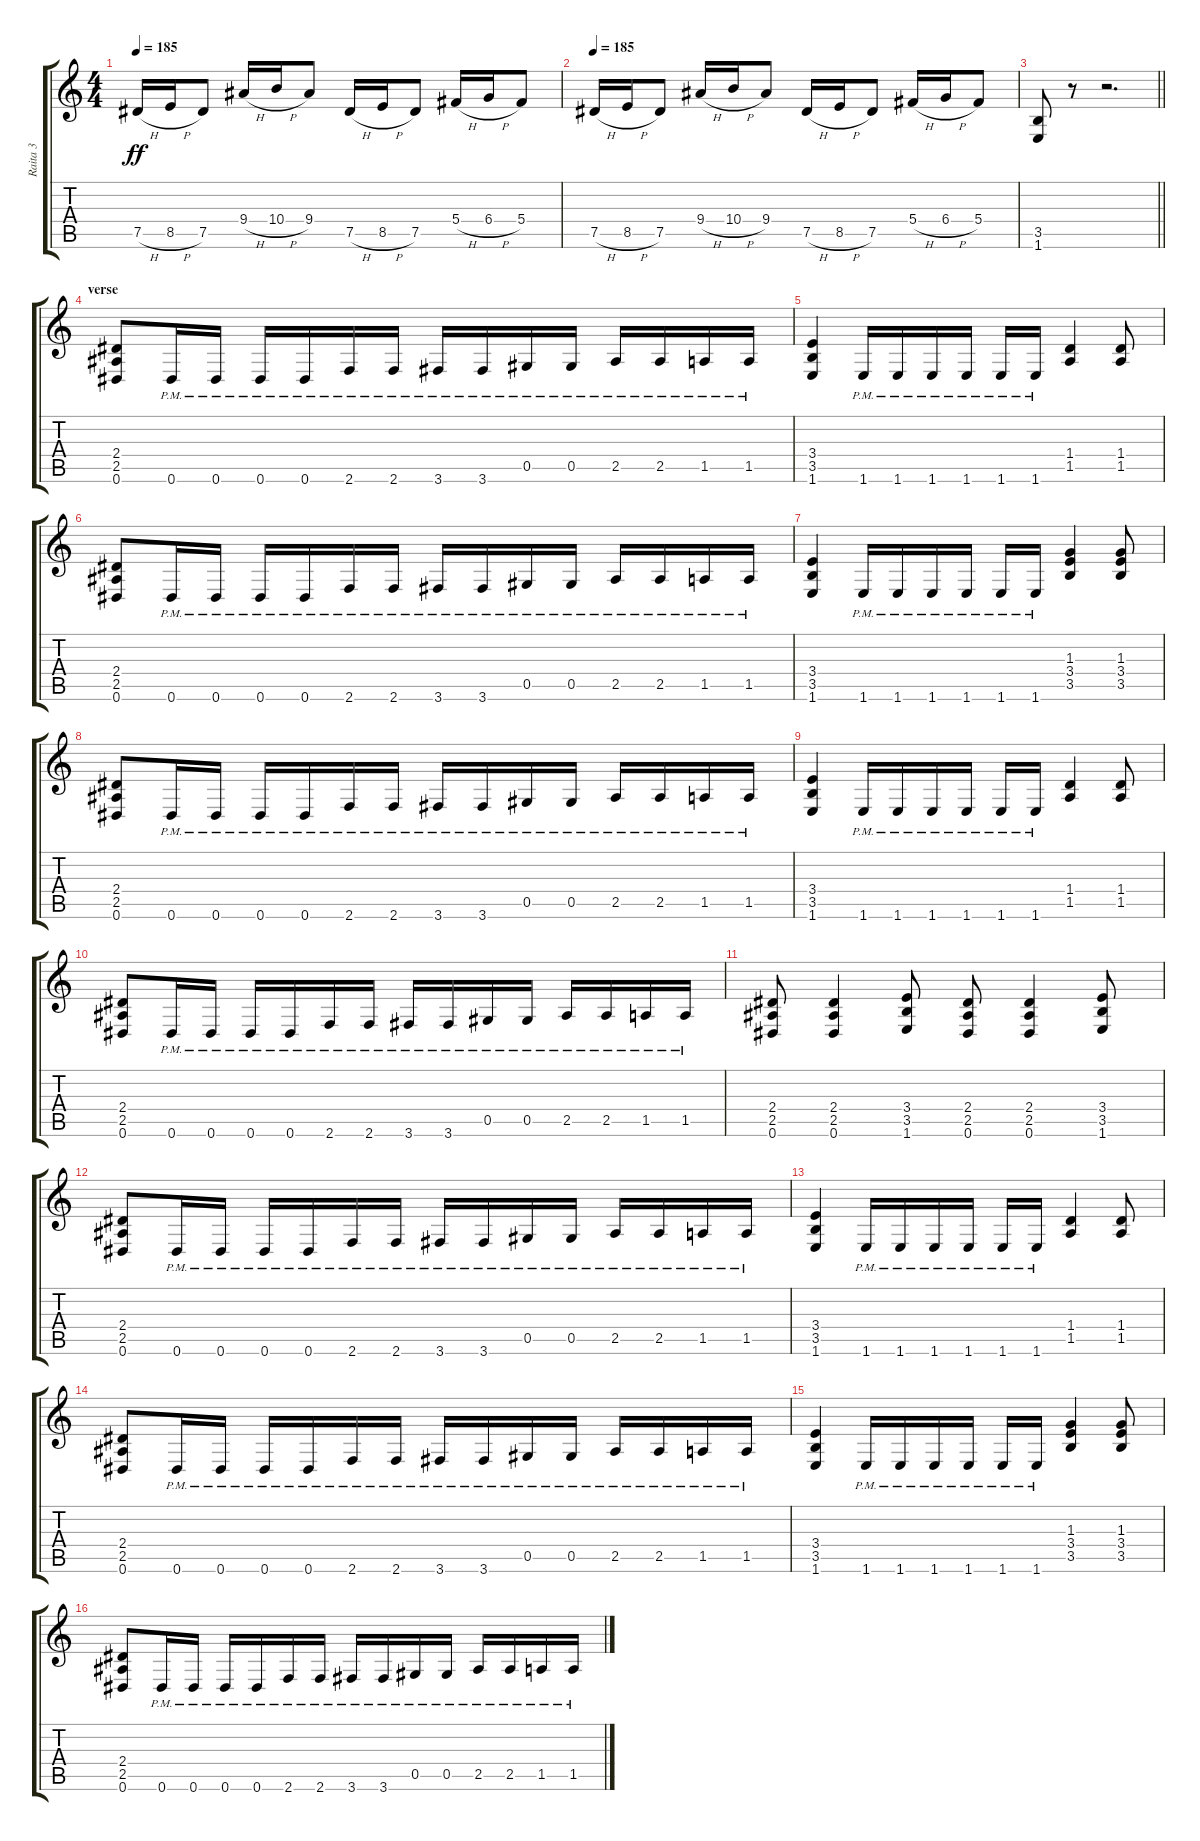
\track ("Raita 3" "Raita 3") {instrument distortionguitar}
\staff {score tabs}
\tuning (Eb4 Bb3 Gb3 Db3 Ab2 Eb2) {hide}
\ts (4 4)
\tempo 185
\clef g2
\ks c
7.5{h}.16{dy ff} 8.5{h}.16 7.5.8 9.4{h}.16 10.4{h}.16 9.4.8 7.5{h}.16 8.5{h}.16 7.5.8 5.4{h}.16 6.4{h}.16 5.4.8 |
\tempo 185
7.5{h}.16 8.5{h}.16 7.5.8 9.4{h}.16 10.4{h}.16 9.4.8 7.5{h}.16 8.5{h}.16 7.5.8 5.4{h}.16 6.4{h}.16 5.4.8 |
\barLineRight lightlight
(3.5 1.6).8 r.8 r.2{d} |
\section ("" "verse")
(2.4 2.5 0.6).8{balance 16} 0.6{pm}.16 0.6{pm}.16 0.6{pm}.16 0.6{pm}.16 2.6{pm}.16 2.6{pm}.16 3.6{pm}.16 3.6{pm}.16 0.5{pm}.16 0.5{pm}.16 2.5{pm}.16 2.5{pm}.16 1.5{pm}.16 1.5{pm}.16 |
(3.4 3.5 1.6).4 1.6{pm}.16 1.6{pm}.16 1.6{pm}.16 1.6{pm}.16 1.6{pm}.16 1.6{pm}.16 (1.4 1.5).4 (1.4 1.5).8 |
(2.4 2.5 0.6).8 0.6{pm}.16 0.6{pm}.16 0.6{pm}.16 0.6{pm}.16 2.6{pm}.16 2.6{pm}.16 3.6{pm}.16 3.6{pm}.16 0.5{pm}.16 0.5{pm}.16 2.5{pm}.16 2.5{pm}.16 1.5{pm}.16 1.5{pm}.16 |
(3.4 3.5 1.6).4 1.6{pm}.16 1.6{pm}.16 1.6{pm}.16 1.6{pm}.16 1.6{pm}.16 1.6{pm}.16 (1.3 3.4 3.5).4 (1.3 3.4 3.5).8 |
(2.4 2.5 0.6).8 0.6{pm}.16 0.6{pm}.16 0.6{pm}.16 0.6{pm}.16 2.6{pm}.16 2.6{pm}.16 3.6{pm}.16 3.6{pm}.16 0.5{pm}.16 0.5{pm}.16 2.5{pm}.16 2.5{pm}.16 1.5{pm}.16 1.5{pm}.16 |
(3.4 3.5 1.6).4 1.6{pm}.16 1.6{pm}.16 1.6{pm}.16 1.6{pm}.16 1.6{pm}.16 1.6{pm}.16 (1.4 1.5).4 (1.4 1.5).8 |
(2.4 2.5 0.6).8 0.6{pm}.16 0.6{pm}.16 0.6{pm}.16 0.6{pm}.16 2.6{pm}.16 2.6{pm}.16 3.6{pm}.16 3.6{pm}.16 0.5{pm}.16 0.5{pm}.16 2.5{pm}.16 2.5{pm}.16 1.5{pm}.16 1.5{pm}.16 |
(2.4 2.5 0.6).8 (2.4 2.5 0.6).4 (3.4 3.5 1.6).8 (2.4 2.5 0.6).8 (2.4 2.5 0.6).4 (3.4 3.5 1.6).8 |
(2.4 2.5 0.6).8 0.6{pm}.16 0.6{pm}.16 0.6{pm}.16 0.6{pm}.16 2.6{pm}.16 2.6{pm}.16 3.6{pm}.16 3.6{pm}.16 0.5{pm}.16 0.5{pm}.16 2.5{pm}.16 2.5{pm}.16 1.5{pm}.16 1.5{pm}.16 |
(3.4 3.5 1.6).4 1.6{pm}.16 1.6{pm}.16 1.6{pm}.16 1.6{pm}.16 1.6{pm}.16 1.6{pm}.16 (1.4 1.5).4 (1.4 1.5).8 |
(2.4 2.5 0.6).8 0.6{pm}.16 0.6{pm}.16 0.6{pm}.16 0.6{pm}.16 2.6{pm}.16 2.6{pm}.16 3.6{pm}.16 3.6{pm}.16 0.5{pm}.16 0.5{pm}.16 2.5{pm}.16 2.5{pm}.16 1.5{pm}.16 1.5{pm}.16 |
(3.4 3.5 1.6).4 1.6{pm}.16 1.6{pm}.16 1.6{pm}.16 1.6{pm}.16 1.6{pm}.16 1.6{pm}.16 (1.3 3.4 3.5).4 (1.3 3.4 3.5).8 |
(2.4 2.5 0.6).8 0.6{pm}.16 0.6{pm}.16 0.6{pm}.16 0.6{pm}.16 2.6{pm}.16 2.6{pm}.16 3.6{pm}.16 3.6{pm}.16 0.5{pm}.16 0.5{pm}.16 2.5{pm}.16 2.5{pm}.16 1.5{pm}.16 1.5{pm}.16
